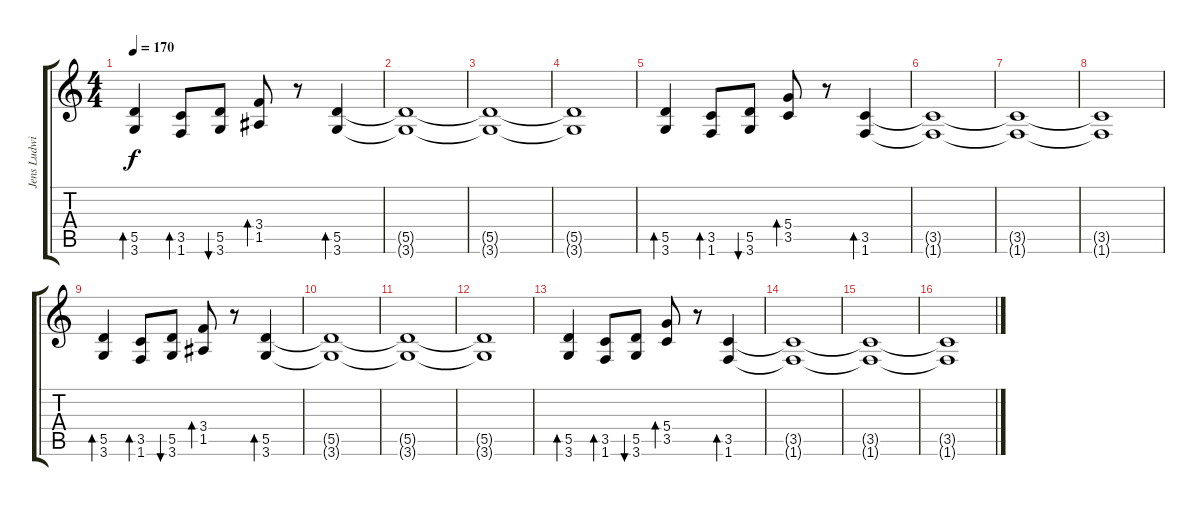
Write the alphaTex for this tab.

\track ("Jens Ludwig" "Jens Ludwi") {instrument electricguitarjazz}
\staff {score tabs}
\tuning (E4 B3 G3 D3 A2 E2) {hide}
\ts (4 4)
\tempo 170
\clef g2
\ks c
(5.5 3.6).4{bd 480 dy f} (3.5 1.6).8{bd 120} (5.5 3.6).8{bu 120} (3.4 1.5).8{bd 120} r.8 (5.5 3.6).4{bd 240} |
(5.5{t} 3.6{t}).1 |
(5.5{t} 3.6{t}).1 |
(5.5{t} 3.6{t}).1 |
(5.5 3.6).4{bd 480} (3.5 1.6).8{bd 120} (5.5 3.6).8{bu 120} (5.4 3.5).8{bd 120} r.8 (3.5 1.6).4{bd 240} |
(3.5{t} 1.6{t}).1 |
(3.5{t} 1.6{t}).1 |
(3.5{t} 1.6{t}).1 |
(5.5 3.6).4{bd 480} (3.5 1.6).8{bd 120} (5.5 3.6).8{bu 120} (3.4 1.5).8{bd 120} r.8 (5.5 3.6).4{bd 240} |
(5.5{t} 3.6{t}).1 |
(5.5{t} 3.6{t}).1 |
(5.5{t} 3.6{t}).1 |
(5.5 3.6).4{bd 480} (3.5 1.6).8{bd 120} (5.5 3.6).8{bu 120} (5.4 3.5).8{bd 120} r.8 (3.5 1.6).4{bd 240} |
(3.5{t} 1.6{t}).1 |
(3.5{t} 1.6{t}).1 |
(3.5{t} 1.6{t}).1
